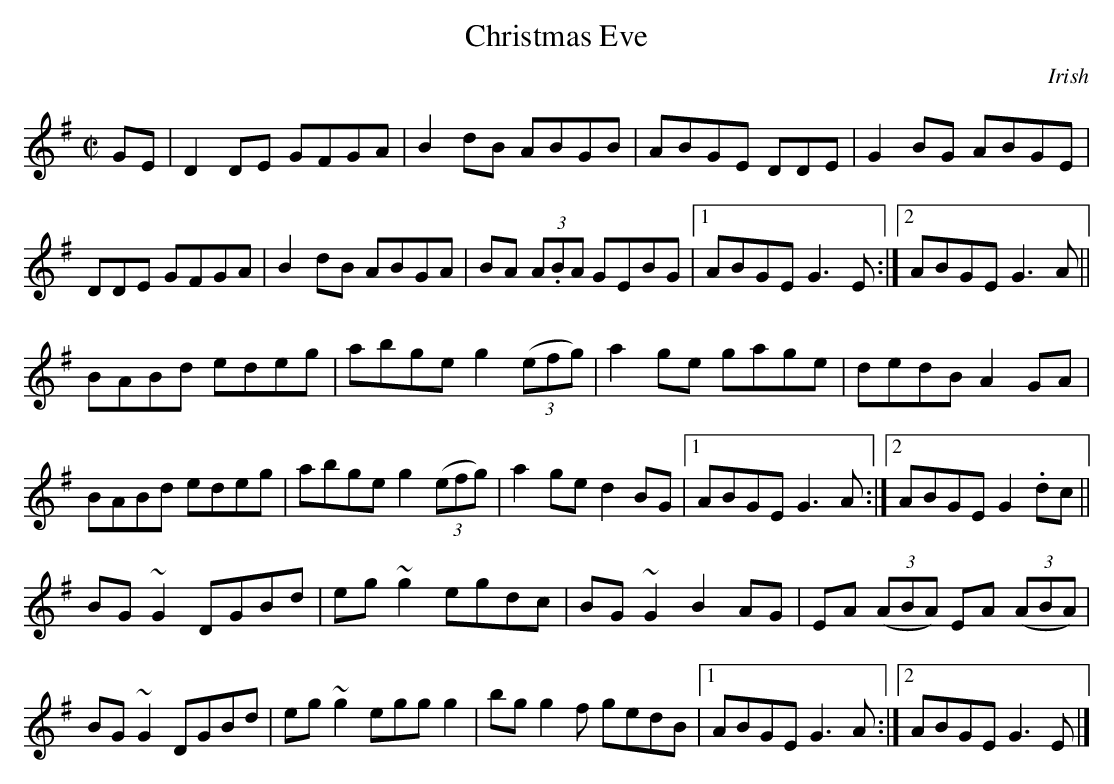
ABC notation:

X:1
T:Christmas Eve
M:C|
K:G
GE | D2 DE GFGA | B2 dB ABGB | ABGE DDE | G2 BG ABGE |
DDE GFGA | B2 dB ABGA | BA (3A.BA GEBG |1 ABGE G3 E :|2 ABGE G3 A ||
BABd edeg | abge g2 (3(efg) | a2 ge gage | dedB A2 GA |
BABd edeg | abge g2 (3(efg) | a2 ge d2 BG |1 ABGE G3 A :|2 ABGE G2 .dc ||
BG ~G2 DGBd | eg ~g2 egdc | BG ~G2 B2 AG | EA (3(ABA) EA (3(ABA) |
BG ~G2 DGBd | eg ~g2 eggg2 | bgg2f gedB |1 ABGE G3 A :|2 ABGE G3 E |]
